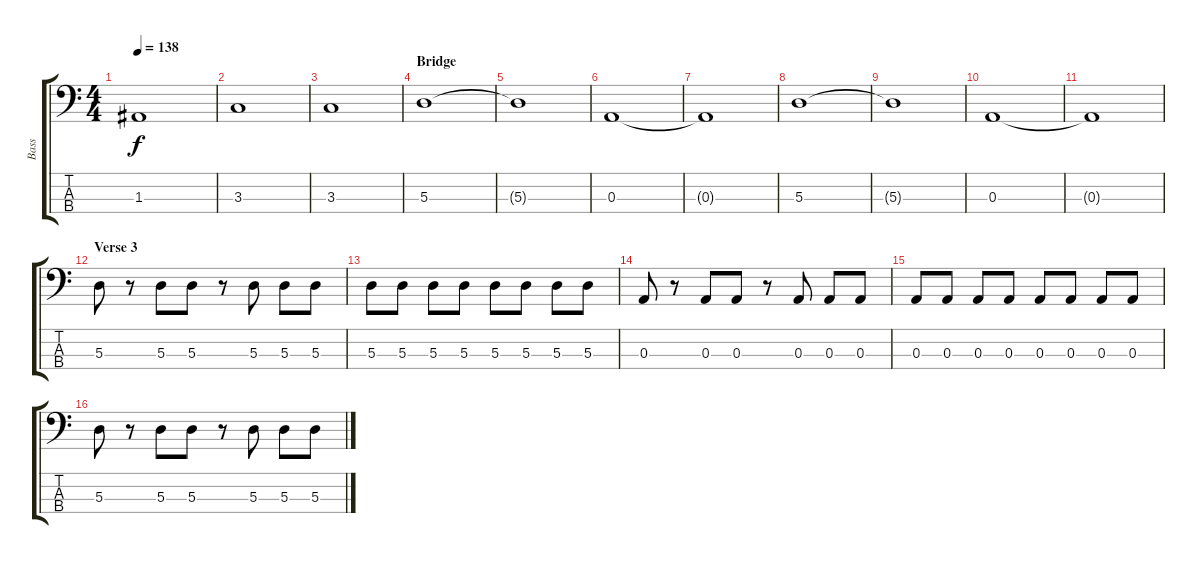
\track ("Bass" "Bass") {instrument electricbassfinger}
\staff {score tabs}
\tuning (G2 D2 A1 E1) {hide}
\ts (4 4)
\tempo 138
\clef f4
\ks c
1.3.1{dy f} |
3.3.1 |
3.3.1 |
\section ("" "Bridge")
5.3.1 |
5.3{t}.1 |
0.3.1 |
0.3{t}.1 |
5.3.1 |
5.3{t}.1 |
0.3.1 |
0.3{t}.1 |
\section ("" "Verse 3")
5.3.8 r.8 5.3.8 5.3.8 r.8 5.3.8 5.3.8 5.3.8 |
5.3.8 5.3.8 5.3.8 5.3.8 5.3.8 5.3.8 5.3.8 5.3.8 |
0.3.8 r.8 0.3.8 0.3.8 r.8 0.3.8 0.3.8 0.3.8 |
0.3.8 0.3.8 0.3.8 0.3.8 0.3.8 0.3.8 0.3.8 0.3.8 |
5.3.8 r.8 5.3.8 5.3.8 r.8 5.3.8 5.3.8 5.3.8
